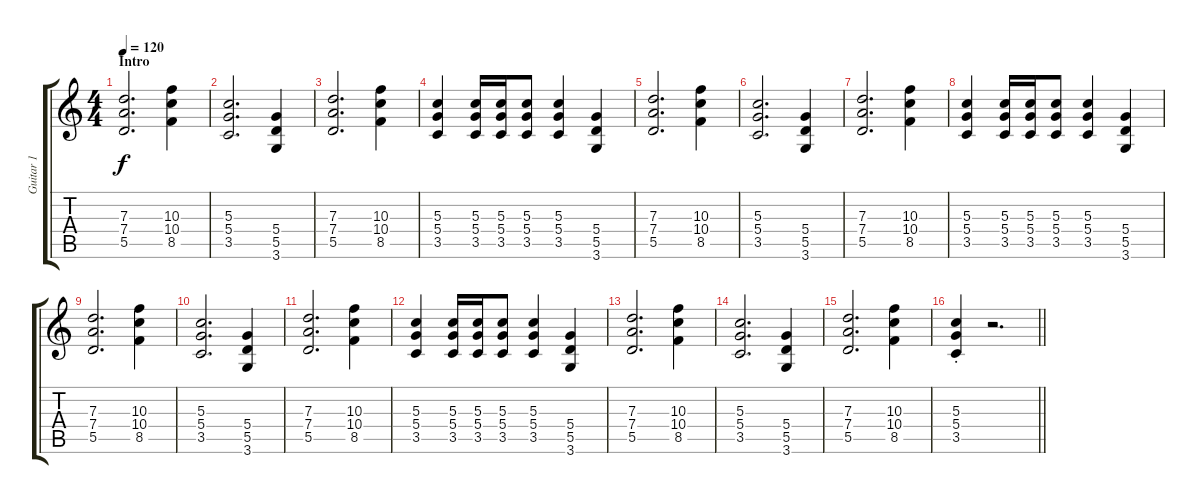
\track ("Guitar 1" "Guitar 1") {instrument overdrivenguitar}
\staff {score tabs}
\tuning (E4 B3 G3 D3 A2 E2) {hide}
\ts (4 4)
\section ("" "Intro")
\tempo 120
\clef g2
\ks c
(7.3 7.4 5.5).2{d dy f instrument overdrivenguitar} (10.3 10.4 8.5).4 |
(5.3 5.4 3.5).2{d} (5.4 5.5 3.6).4 |
(7.3 7.4 5.5).2{d} (10.3 10.4 8.5).4 |
(5.3 5.4 3.5).4 (5.3 5.4 3.5).16 (5.3 5.4 3.5).16 (5.3 5.4 3.5).8 (5.3 5.4 3.5).4 (5.4 5.5 3.6).4 |
(7.3 7.4 5.5).2{d} (10.3 10.4 8.5).4 |
(5.3 5.4 3.5).2{d} (5.4 5.5 3.6).4 |
(7.3 7.4 5.5).2{d} (10.3 10.4 8.5).4 |
(5.3 5.4 3.5).4 (5.3 5.4 3.5).16 (5.3 5.4 3.5).16 (5.3 5.4 3.5).8 (5.3 5.4 3.5).4 (5.4 5.5 3.6).4 |
(7.3 7.4 5.5).2{d} (10.3 10.4 8.5).4 |
(5.3 5.4 3.5).2{d} (5.4 5.5 3.6).4 |
(7.3 7.4 5.5).2{d} (10.3 10.4 8.5).4 |
(5.3 5.4 3.5).4 (5.3 5.4 3.5).16 (5.3 5.4 3.5).16 (5.3 5.4 3.5).8 (5.3 5.4 3.5).4 (5.4 5.5 3.6).4 |
(7.3 7.4 5.5).2{d} (10.3 10.4 8.5).4 |
(5.3 5.4 3.5).2{d} (5.4 5.5 3.6).4 |
(7.3 7.4 5.5).2{d} (10.3 10.4 8.5).4 |
\barLineRight lightlight
(5.3{st} 5.4{st} 3.5{st}).4 r.2{d}
